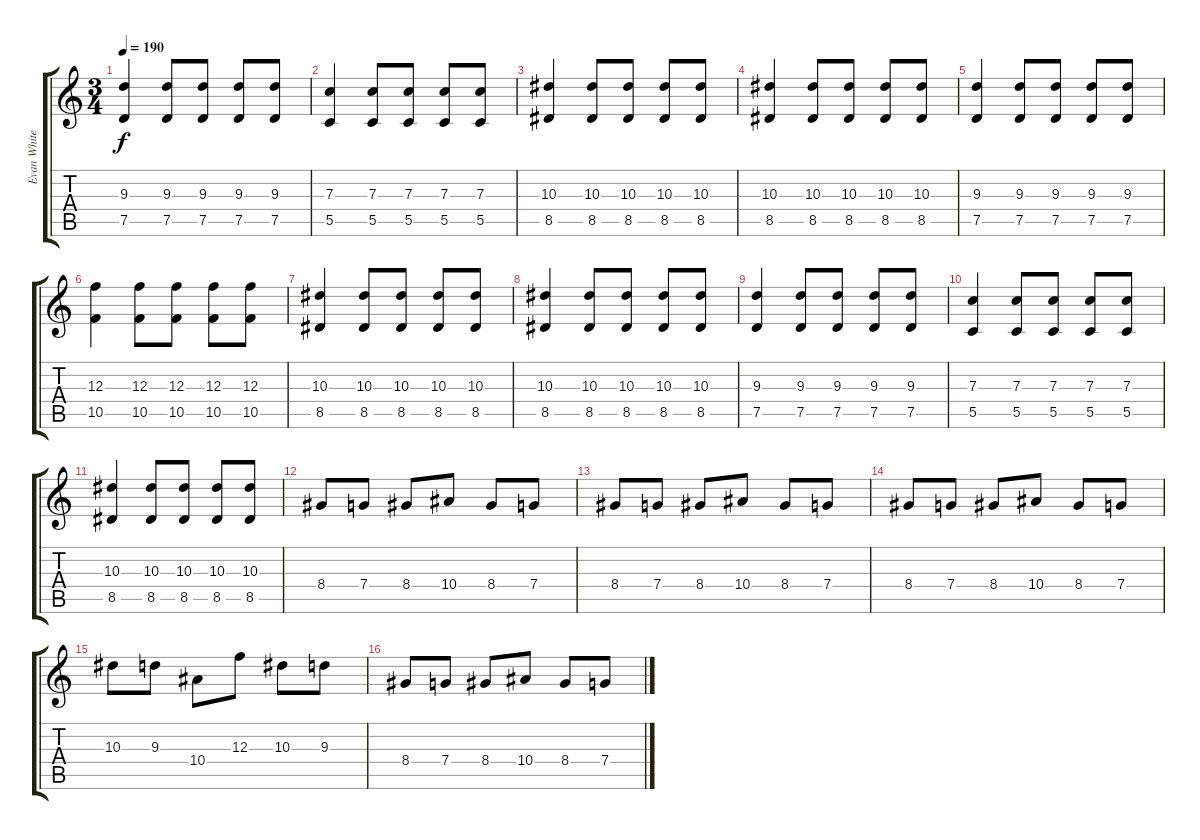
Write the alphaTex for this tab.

\track ("Evan White" "Evan White") {instrument distortionguitar}
\staff {score tabs}
\tuning (D4 A3 F3 C3 G2 C2) {hide}
\ts (3 4)
\tempo 190
\clef g2
\ks c
(9.3 7.5).4{dy f} (9.3 7.5).8 (9.3 7.5).8 (9.3 7.5).8 (9.3 7.5).8 |
(7.3 5.5).4 (7.3 5.5).8 (7.3 5.5).8 (7.3 5.5).8 (7.3 5.5).8 |
(10.3 8.5).4 (10.3 8.5).8 (10.3 8.5).8 (10.3 8.5).8 (10.3 8.5).8 |
(10.3 8.5).4 (10.3 8.5).8 (10.3 8.5).8 (10.3 8.5).8 (10.3 8.5).8 |
(9.3 7.5).4 (9.3 7.5).8 (9.3 7.5).8 (9.3 7.5).8 (9.3 7.5).8 |
(12.3 10.5).4 (12.3 10.5).8 (12.3 10.5).8 (12.3 10.5).8 (12.3 10.5).8 |
(10.3 8.5).4 (10.3 8.5).8 (10.3 8.5).8 (10.3 8.5).8 (10.3 8.5).8 |
(10.3 8.5).4 (10.3 8.5).8 (10.3 8.5).8 (10.3 8.5).8 (10.3 8.5).8 |
(9.3 7.5).4 (9.3 7.5).8 (9.3 7.5).8 (9.3 7.5).8 (9.3 7.5).8 |
(7.3 5.5).4 (7.3 5.5).8 (7.3 5.5).8 (7.3 5.5).8 (7.3 5.5).8 |
(10.3 8.5).4 (10.3 8.5).8 (10.3 8.5).8 (10.3 8.5).8 (10.3 8.5).8 |
8.4.8 7.4.8 8.4.8 10.4.8 8.4.8 7.4.8 |
8.4.8 7.4.8 8.4.8 10.4.8 8.4.8 7.4.8 |
8.4.8 7.4.8 8.4.8 10.4.8 8.4.8 7.4.8 |
10.3.8 9.3.8 10.4.8 12.3.8 10.3.8 9.3.8 |
8.4.8 7.4.8 8.4.8 10.4.8 8.4.8 7.4.8
